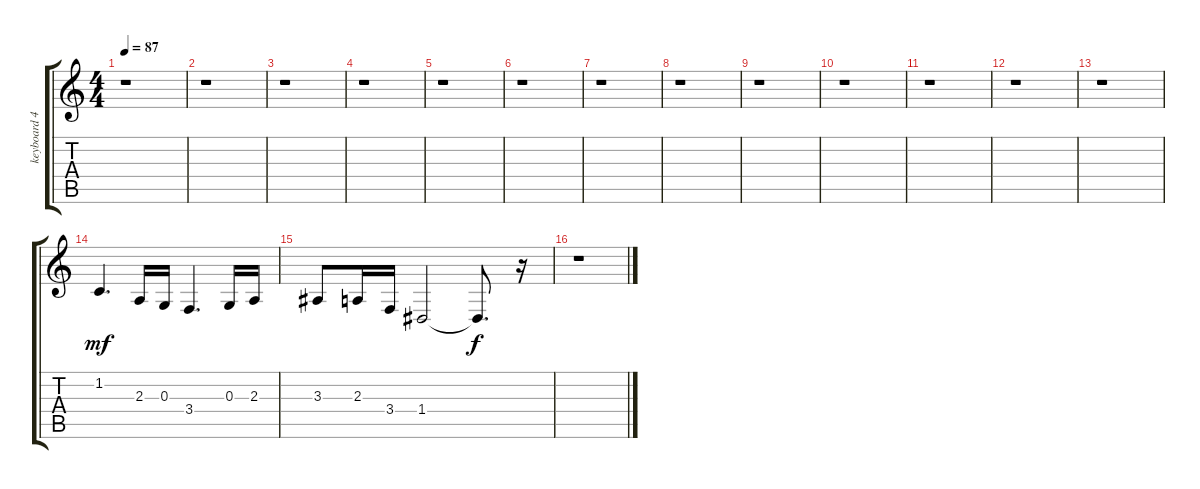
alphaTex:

\track ("keyboard 4" "keyboard 4") {instrument oboe}
\staff {score tabs}
\tuning (E4 B3 G3 D3 A2 E2) {hide}
\ts (4 4)
\tempo 87
\clef g2
\ks c
r.1{dy mf} |
r.1 |
r.1 |
r.1 |
r.1 |
r.1 |
r.1 |
r.1 |
r.1 |
r.1 |
r.1 |
r.1 |
r.1 |
1.2.4{d} 2.3.16 0.3.16 3.4.4{d} 0.3.16 2.3.16 |
3.3.8 2.3.16 3.4.16 1.4.2 1.4{t}.8{d dy f} r.16 |
r.1
